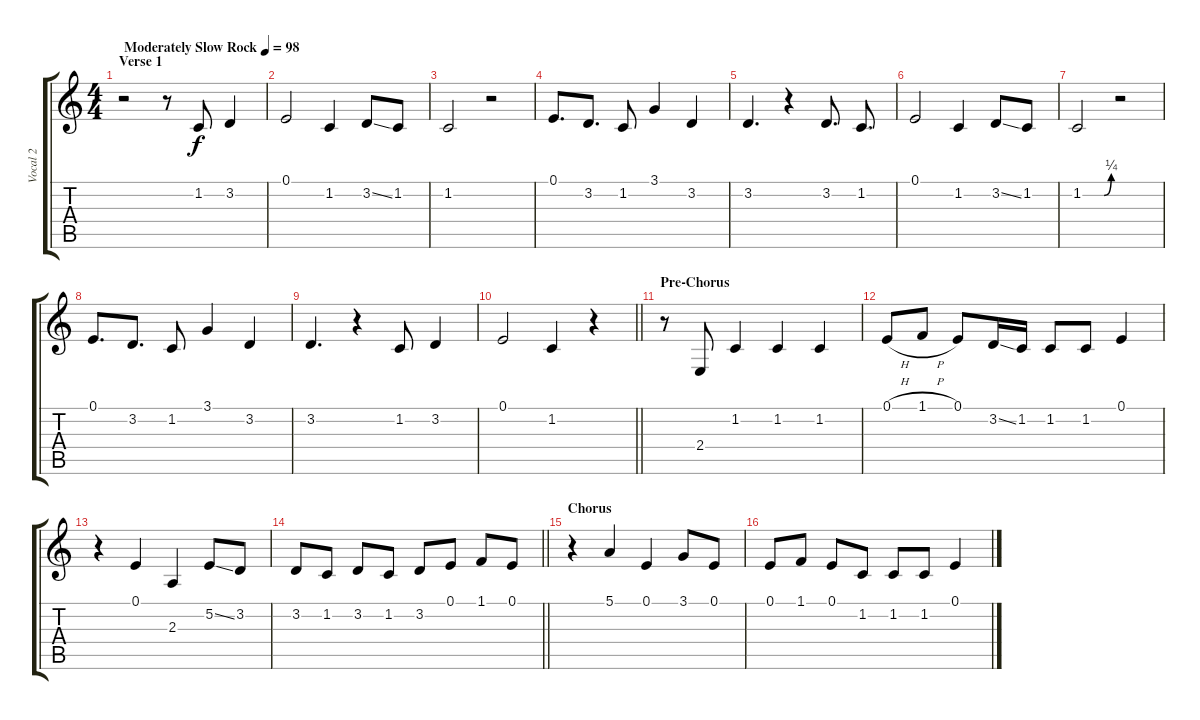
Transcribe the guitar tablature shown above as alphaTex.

\track ("Vocal 2" "Vocal 2") {instrument synthvoice}
\staff {score tabs}
\tuning (E4 B3 G3 D3 A2 E2) {hide}
\ts (4 4)
\section ("" "Verse 1")
\tempo (98 "Moderately Slow Rock")
\clef g2
\ks c
r.2{dy f instrument synthvoice} r.8 1.2.8 3.2.4 |
0.1.2 1.2.4 3.2{ss}.8 1.2.8 |
1.2.2 r.2 |
0.1.8{d} 3.2.8{d} 1.2.8 3.1.4 3.2.4 |
3.2.4{d} r.4 3.2.8{d} 1.2.8{d} |
0.1.2 1.2.4 3.2{ss}.8 1.2.8 |
1.2{be (custom 0 0 15 0 30 0 45 0 60 1)}.2 r.2 |
0.1.8{d} 3.2.8{d} 1.2.8 3.1.4 3.2.4 |
3.2.4{d} r.4 1.2.8 3.2.4 |
\barLineRight lightlight
0.1.2 1.2.4 r.4 |
\section ("" "Pre-Chorus")
r.8 2.4.8 1.2.4 1.2.4 1.2.4 |
0.1{h}.8 1.1{h}.8 0.1.8 3.2{ss}.16 1.2.16 1.2.8 1.2.8 0.1.4 |
r.4 0.1.4 2.3.4 5.2{ss}.8 3.2.8 |
\barLineRight lightlight
3.2.8 1.2.8 3.2.8 1.2.8 3.2.8 0.1.8 1.1.8 0.1.8 |
\section ("" "Chorus")
r.4 5.1.4 0.1.4 3.1.8 0.1.8 |
0.1.8 1.1.8 0.1.8 1.2.8 1.2.8 1.2.8 0.1.4
